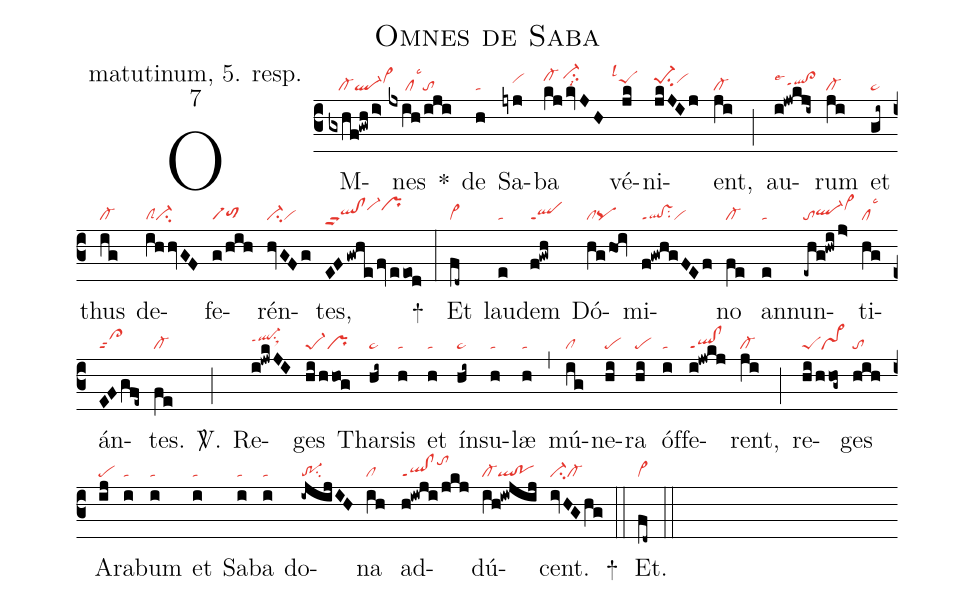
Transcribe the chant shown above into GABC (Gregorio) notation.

name: Omnes de Saba;
office-part: matutinum, 5. resp.;
mode: 7;
nabc-lines: 1;
%%
(c3)
OM(gxhf!gwh/i>|///cl-ql-vi>hi)nes(jxih/iji|/////cllsc3to) *()
de(h|ta) Sa(jyj|///vihi)ba(kj/kvJ/H|cl-hj/ci-hklsi8) vé(jk|```peShilsl1)ni(jkJIj|pe-1hisu2vihi)ent,(ji|cl-) (;)
au(i!jwkji~|qlhh!cl>hhppt1lse4)rum(ji|cl-) et(gi~|ta>) thus(ig|cl-) de(ih/hvGF|clSci-)fe(g/hih|sfM)rén(hvGFg|ci-vi)tes,(EF/gwhe/fveeod|qlhh!clhhppu2vi-hjprhj) +(:)
Et(fd~|vi>) lau(e|ta)dem(f!gwh|qlppt1) Dó(hg/hOi|clpq)mi(f!gwhgFEf|ql!vsppt1su2vi)no(fe|cl-)
an(e|ta)nun(-ehg!hwi/j>|toql-hhvi>hj)ti(hg|cllsc3)án(EFgfe~|cl>ppt2)tes.(fe|cl-) <sp>V/</sp>.(;)
Re(i!jwkJI|ql-hippt1su1sux1)ges(hi/h/hog|pe-1pr) Thar(hi~|ta>)sis(h|ta) et(h|ta) ín(hi~|ta>)su(h|ta)læ(h|ta) (,)
mú(ig|cl)ne(hi|pe)ra(hi|pe) óf(i|ta)fe(i!jwkj|ql!clppt1)rent,(ji|cl-) (;)
re(hi/h/hog~|peSvs>)ges(hih|to) A(ij|pe)ra(i|ta)bum(i|ta) et(i|ta) Sa(i|ta)ba(i|ta) do(-ijijIH|tr-1su2)na(ih|cl) ad(h!iwji/jkj|ql!clppt1tohk)dú(ih!iwjij|cl-ql!po)cent.(ivHGhg|ci-cl-) +(::)
Et.(fd~|vi>) (::)
